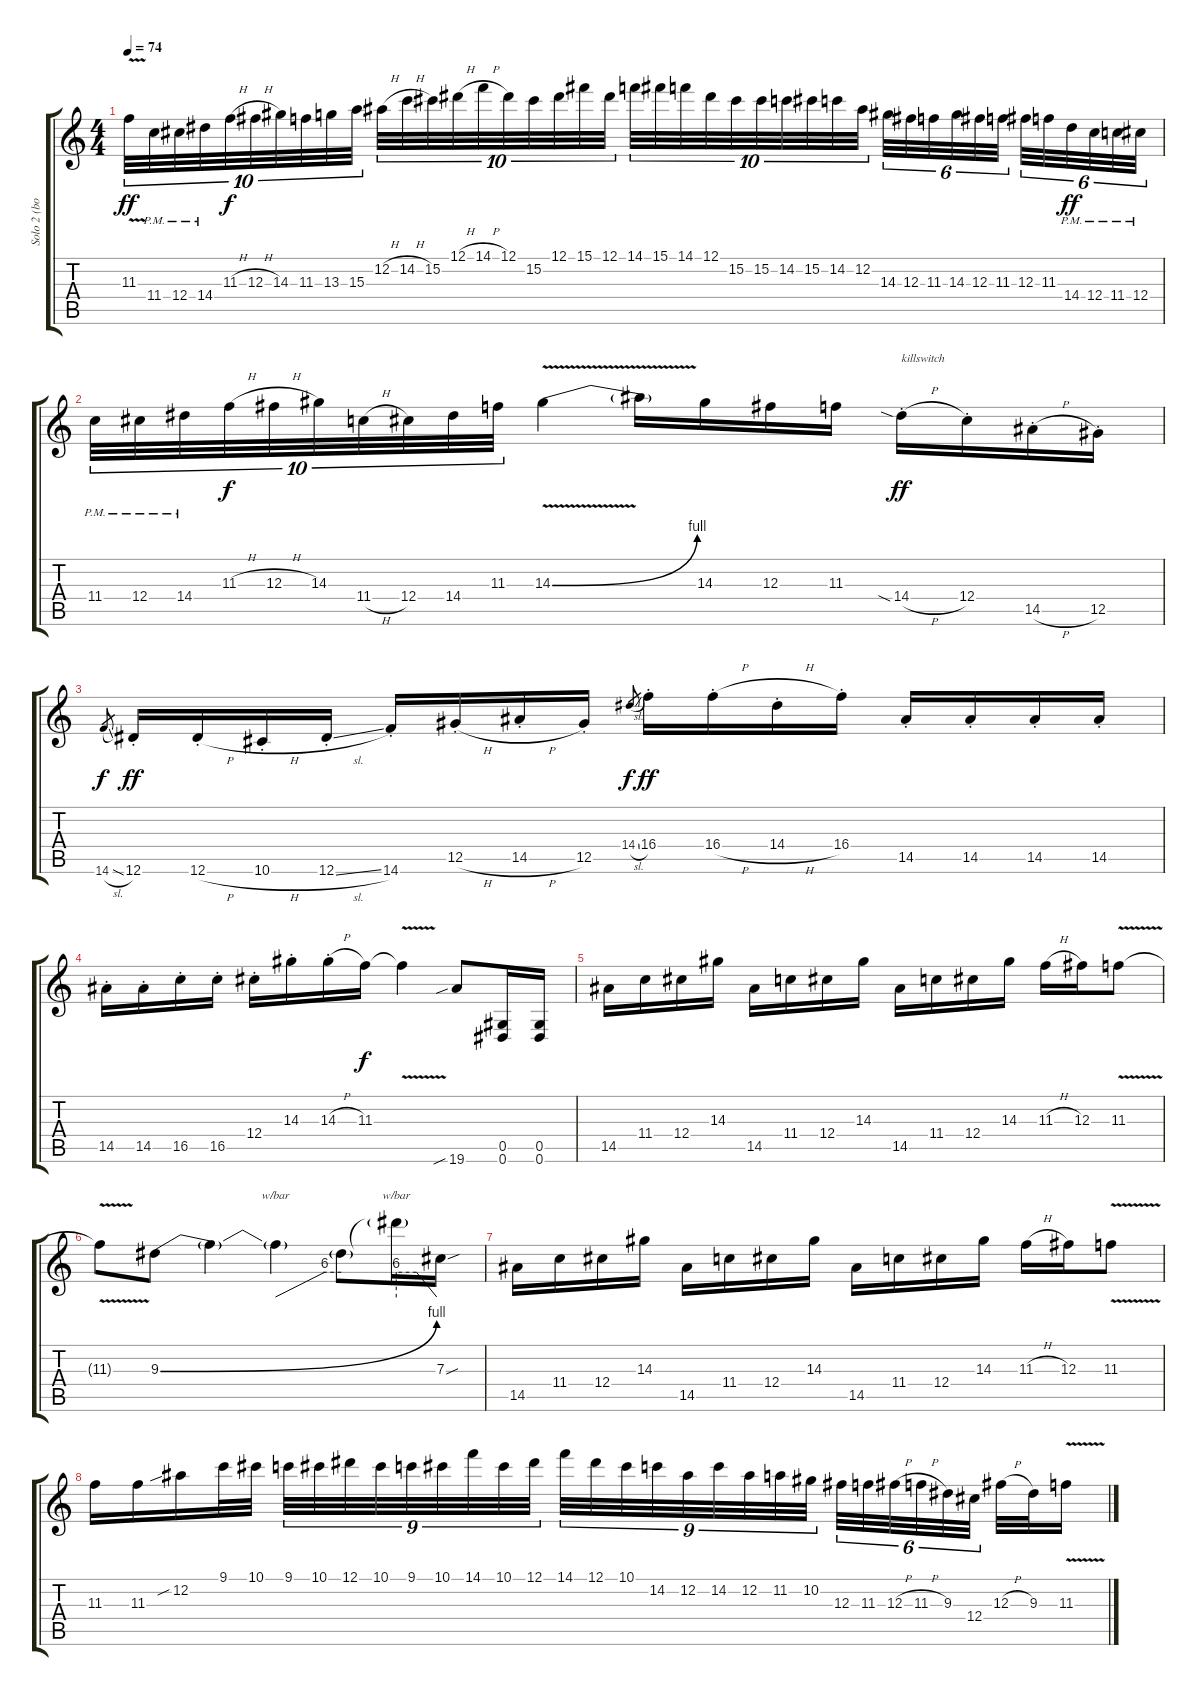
\track ("Solo 2 (booster)" "Solo 2 (bo") {instrument distortionguitar}
\staff {score tabs}
\tuning (Eb4 Bb3 Gb3 Db3 Ab2 Eb2) {hide}
\ts (4 4)
\tempo 74
\clef g2
\ks c
11.3{v t}.32{tu (10 8) dy ff} 11.4{pm}.32{tu (10 8)} 12.4{pm}.32{tu (10 8)} 14.4{pm}.32{tu (10 8)} 11.3{h}.32{tu (10 8) dy f} 12.3{h}.32{tu (10 8)} 14.3.32{tu (10 8)} 11.3.32{tu (10 8)} 13.3.32{tu (10 8)} 15.3.32{tu (10 8)} 12.2{h}.32{tu (10 8)} 14.2{h}.32{tu (10 8)} 15.2.32{tu (10 8)} 12.1{h}.32{tu (10 8)} 14.1{h}.32{tu (10 8)} 12.1.32{tu (10 8)} 15.2.32{tu (10 8)} 12.1.32{tu (10 8)} 15.1.32{tu (10 8)} 12.1.32{tu (10 8)} 14.1.32{tu (10 8)} 15.1.32{tu (10 8)} 14.1.32{tu (10 8)} 12.1.32{tu (10 8)} 15.2.32{tu (10 8)} 15.2.32{tu (10 8)} 14.2.32{tu (10 8)} 15.2.32{tu (10 8)} 14.2.32{tu (10 8)} 12.2.32{tu (10 8)} 14.3.32{tu (6 4)} 12.3.32{tu (6 4)} 11.3.32{tu (6 4)} 14.3.32{tu (6 4)} 12.3.32{tu (6 4)} 11.3.32{tu (6 4)} 12.3.32{tu (6 4)} 11.3.32{tu (6 4)} 14.4{pm}.32{tu (6 4) dy ff} 12.4{pm}.32{tu (6 4)} 11.4{pm}.32{tu (6 4)} 12.4{pm}.32{tu (6 4)} |
11.4{pm}.32{tu (10 8)} 12.4{pm}.32{tu (10 8)} 14.4{pm}.32{tu (10 8)} 11.3{h}.32{tu (10 8) dy f} 12.3{h}.32{tu (10 8)} 14.3.32{tu (10 8)} 11.4{h}.32{tu (10 8)} 12.4.32{tu (10 8)} 14.4.32{tu (10 8)} 11.3.32{tu (10 8)} 14.3{be (bend 0 0 60 4) v}.4 14.3{t}.16 14.3.16 12.3.16 11.3.16 14.4{sia h st}.16{txt "killswitch" dy ff} 12.4{st}.16 14.5{h st}.16 12.5{st}.16 |
14.6{sl}.8{gr dy f} 12.6{st}.16{dy ff} 12.6{h st}.16 10.6{h st}.16 12.6{sl st}.16 14.6{st}.16 12.5{h st}.16 14.5{h st}.16 12.5{st}.16 14.4{sl}.8{gr dy f} 16.4{st}.16{dy ff} 16.4{h st}.16 14.4{h st}.16 16.4{st}.16 14.5{st}.16 14.5{st}.16 14.5{st}.16 14.5{st}.16 |
14.5{st}.16 14.5{st}.16 16.5{st}.16 16.5{st}.16 12.4{st}.16 14.3{st}.16 14.3{h st}.16 11.3.16{dy f} 11.3{v t}.4 19.6{sib}.8 (0.5 0.6).16 (0.5 0.6).16 |
14.5.16 11.4.16 12.4.16 14.3.16 14.5.16 11.4.16 12.4.16 14.3.16 14.5.16 11.4.16 12.4.16 14.3.16 11.3{h}.16 12.3.16 11.3{v}.8 |
11.3{t}.8 9.3{be (bend 0 0 60 4)}.8 9.3{t}.4 9.3{t}.4{tbe (custom default 0 0 45 24 60 24)} 9.3{t}.8 9.3{t}.16{tbe (custom default 0 24 30 24 60 0)} 7.3{sou}.16 |
14.5.16 11.4.16 12.4.16 14.3.16 14.5.16 11.4.16 12.4.16 14.3.16 14.5.16 11.4.16 12.4.16 14.3.16 11.3{h}.16 12.3.16 11.3{v}.8 |
11.3.16 11.3.16 12.2{sib}.16 9.1.32 10.1.32 9.1.32{tu (9 8)} 10.1.32{tu (9 8)} 12.1.32{tu (9 8)} 10.1.32{tu (9 8)} 9.1.32{tu (9 8)} 10.1.32{tu (9 8)} 14.1.32{tu (9 8)} 10.1.32{tu (9 8)} 12.1.32{tu (9 8)} 14.1.32{tu (9 8)} 12.1.32{tu (9 8)} 10.1.32{tu (9 8)} 14.2.32{tu (9 8)} 12.2.32{tu (9 8)} 14.2.32{tu (9 8)} 12.2.32{tu (9 8)} 11.2.32{tu (9 8)} 10.2.32{tu (9 8)} 12.3.32{tu (6 4)} 11.3.32{tu (6 4)} 12.3{h}.32{tu (6 4)} 11.3{h}.32{tu (6 4)} 9.3.32{tu (6 4)} 12.4.32{tu (6 4)} 12.3{h}.32 9.3.32 11.3{v}.16
